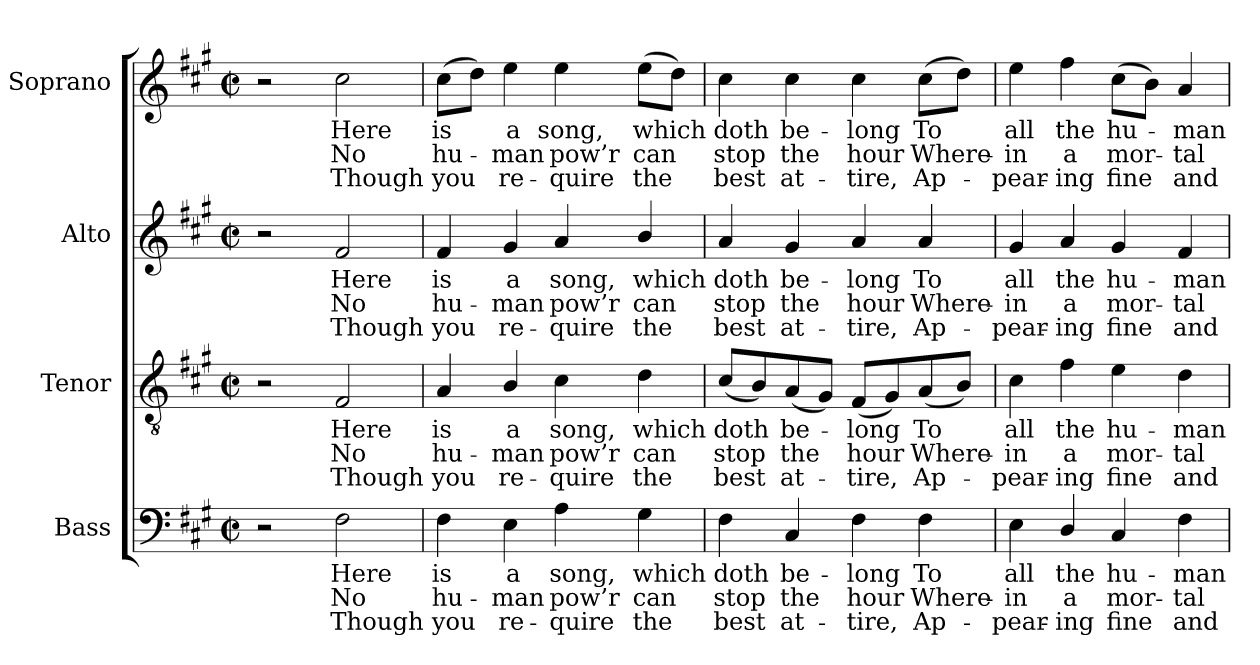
**kern	**text	**text	**text	**kern	**text	**text	**text	**kern	**text	**text	**text	**kern	**text	**text	**text
*part4	*part4	*part4	*part4	*part3	*part3	*part3	*part3	*part2	*part2	*part2	*part2	*part1	*part1	*part1	*part1
*staff4	*staff4	*staff4	*staff4	*staff3	*staff3	*staff3	*staff3	*staff2	*staff2	*staff2	*staff2	*staff1	*staff1	*staff1	*staff1
*I"Bass	*	*	*	*I"Tenor	*	*	*	*I"Alto	*	*	*	*I"Soprano	*	*	*
*I'B.	*	*	*	*I'T.	*	*	*	*I'A.	*	*	*	*I'S.	*	*	*
!!LO:PB:g=z
*clefF4	*	*	*	*clefGv2	*	*	*	*clefG2	*	*	*	*clefG2	*	*	*
*	*	*	*	*ITrd7c12	*	*	*	*	*	*	*	*	*	*	*
*k[f#c#g#]	*	*	*	*k[f#c#g#]	*	*	*	*k[f#c#g#]	*	*	*	*k[f#c#g#]	*	*	*
*f#:	*	*	*	*f#:	*	*	*	*f#:	*	*	*	*f#:	*	*	*
*M2/2	*	*	*	*M2/2	*	*	*	*M2/2	*	*	*	*M2/2	*	*	*
*met(c|)	*	*	*	*met(c|)	*	*	*	*met(c|)	*	*	*	*met(c|)	*	*	*
=1	=1	=1	=1	=1	=1	=1	=1	=1	=1	=1	=1	=1	=1	=1	=1
2r	.	.	.	2r	.	.	.	2r	.	.	.	2r	.	.	.
!	!LO:LY:b:color=#000000	!LO:LY:b:color=#000000	!LO:LY:b:color=#000000	!	!	!	!	!	!	!	!	!	!	!	!
!	!	!	!	!	!LO:LY:b:color=#000000	!LO:LY:b:color=#000000	!LO:LY:b:color=#000000	!	!	!	!	!	!	!	!
!	!	!	!	!	!	!	!	!	!LO:LY:b:color=#000000	!LO:LY:b:color=#000000	!LO:LY:b:color=#000000	!	!	!	!
!	!	!	!	!	!	!	!	!	!	!	!	!	!LO:LY:b:color=#000000	!LO:LY:b:color=#000000	!LO:LY:b:color=#000000
2F#i\	Here	No	Though	2FF#i/	Here	No	Though	2f#i/	Here	No	Though	2cc#i\	Here	No	Though
=2	=2	=2	=2	=2	=2	=2	=2	=2	=2	=2	=2	=2	=2	=2	=2
!	!LO:LY:b:color=#000000	!LO:LY:b:color=#000000	!LO:LY:b:color=#000000	!	!	!	!	!	!	!	!	!	!	!	!
!	!	!	!	!	!LO:LY:b:color=#000000	!LO:LY:b:color=#000000	!LO:LY:b:color=#000000	!	!	!	!	!	!	!	!
!	!	!	!	!	!	!	!	!	!LO:LY:b:color=#000000	!LO:LY:b:color=#000000	!LO:LY:b:color=#000000	!	!	!	!
!	!	!	!	!	!	!	!	!	!	!	!	!	!LO:LY:b:color=#000000	!LO:LY:b:color=#000000	!LO:LY:b:color=#000000
4F#i\	is	hu-	you	4AAi/	is	hu-	you	4f#i/	is	hu-	you	(8cc#i\L	is	hu-	you
.	.	.	.	.	.	.	.	.	.	.	.	8ddi\J)	.	.	.
!	!LO:LY:b:color=#000000	!LO:LY:b:color=#000000	!LO:LY:b:color=#000000	!	!	!	!	!	!	!	!	!	!	!	!
!	!	!	!	!	!LO:LY:b:color=#000000	!LO:LY:b:color=#000000	!LO:LY:b:color=#000000	!	!	!	!	!	!	!	!
!	!	!	!	!	!	!	!	!	!LO:LY:b:color=#000000	!LO:LY:b:color=#000000	!LO:LY:b:color=#000000	!	!	!	!
!	!	!	!	!	!	!	!	!	!	!	!	!	!LO:LY:b:color=#000000	!LO:LY:b:color=#000000	!LO:LY:b:color=#000000
4Ei\	a	-man	re-	4BBi/	a	-man	re-	4g#i/	a	-man	re-	4eei\	a	-man	re-
!	!LO:LY:b:color=#000000	!LO:LY:b:color=#000000	!LO:LY:b:color=#000000	!	!	!	!	!	!	!	!	!	!	!	!
!	!	!	!	!	!LO:LY:b:color=#000000	!LO:LY:b:color=#000000	!LO:LY:b:color=#000000	!	!	!	!	!	!	!	!
!	!	!	!	!	!	!	!	!	!LO:LY:b:color=#000000	!LO:LY:b:color=#000000	!LO:LY:b:color=#000000	!	!	!	!
!	!	!	!	!	!	!	!	!	!	!	!	!	!LO:LY:b:color=#000000	!LO:LY:b:color=#000000	!LO:LY:b:color=#000000
4Ai\	song,	pow’r	-quire	4C#i\	song,	pow’r	-quire	4ai/	song,	pow’r	-quire	4eei\	song,	pow’r	-quire
!	!LO:LY:b:color=#000000	!LO:LY:b:color=#000000	!LO:LY:b:color=#000000	!	!	!	!	!	!	!	!	!	!	!	!
!	!	!	!	!	!LO:LY:b:color=#000000	!LO:LY:b:color=#000000	!LO:LY:b:color=#000000	!	!	!	!	!	!	!	!
!	!	!	!	!	!	!	!	!	!LO:LY:b:color=#000000	!LO:LY:b:color=#000000	!LO:LY:b:color=#000000	!	!	!	!
!	!	!	!	!	!	!	!	!	!	!	!	!	!LO:LY:b:color=#000000	!LO:LY:b:color=#000000	!LO:LY:b:color=#000000
4G#i\	which	can	the	4Di\	which	can	the	4bi/	which	can	the	(8eei\L	which	can	the
.	.	.	.	.	.	.	.	.	.	.	.	8ddi\J)	.	.	.
=3	=3	=3	=3	=3	=3	=3	=3	=3	=3	=3	=3	=3	=3	=3	=3
!	!LO:LY:b:color=#000000	!LO:LY:b:color=#000000	!LO:LY:b:color=#000000	!	!	!	!	!	!	!	!	!	!	!	!
!	!	!	!	!	!LO:LY:b:color=#000000	!LO:LY:b:color=#000000	!LO:LY:b:color=#000000	!	!	!	!	!	!	!	!
!	!	!	!	!	!	!	!	!	!LO:LY:b:color=#000000	!LO:LY:b:color=#000000	!LO:LY:b:color=#000000	!	!	!	!
!	!	!	!	!	!	!	!	!	!	!	!	!	!LO:LY:b:color=#000000	!LO:LY:b:color=#000000	!LO:LY:b:color=#000000
4F#i\	doth	stop	best	(8C#i/L	doth	stop	best	4ai/	doth	stop	best	4cc#i\	doth	stop	best
.	.	.	.	8BBi/)	.	.	.	.	.	.	.	.	.	.	.
!	!LO:LY:b:color=#000000	!LO:LY:b:color=#000000	!LO:LY:b:color=#000000	!	!	!	!	!	!	!	!	!	!	!	!
!	!	!	!	!	!LO:LY:b:color=#000000	!LO:LY:b:color=#000000	!LO:LY:b:color=#000000	!	!	!	!	!	!	!	!
!	!	!	!	!	!	!	!	!	!LO:LY:b:color=#000000	!LO:LY:b:color=#000000	!LO:LY:b:color=#000000	!	!	!	!
!	!	!	!	!	!	!	!	!	!	!	!	!	!LO:LY:b:color=#000000	!LO:LY:b:color=#000000	!LO:LY:b:color=#000000
4C#i/	be-	the	at-	(8AAi/	be-	the	at-	4g#i/	be-	the	at-	4cc#i\	be-	the	at-
.	.	.	.	8GG#i/J)	.	.	.	.	.	.	.	.	.	.	.
!	!LO:LY:b:color=#000000	!LO:LY:b:color=#000000	!LO:LY:b:color=#000000	!	!	!	!	!	!	!	!	!	!	!	!
!	!	!	!	!	!LO:LY:b:color=#000000	!LO:LY:b:color=#000000	!LO:LY:b:color=#000000	!	!	!	!	!	!	!	!
!	!	!	!	!	!	!	!	!	!LO:LY:b:color=#000000	!LO:LY:b:color=#000000	!LO:LY:b:color=#000000	!	!	!	!
!	!	!	!	!	!	!	!	!	!	!	!	!	!LO:LY:b:color=#000000	!LO:LY:b:color=#000000	!LO:LY:b:color=#000000
4F#i\	-long	hour	-tire,	(8FF#i/L	-long	hour	-tire,	4ai/	-long	hour	-tire,	4cc#i\	-long	hour	-tire,
.	.	.	.	8GG#i/)	.	.	.	.	.	.	.	.	.	.	.
!	!LO:LY:b:color=#000000	!LO:LY:b:color=#000000	!LO:LY:b:color=#000000	!	!	!	!	!	!	!	!	!	!	!	!
!	!	!	!	!	!LO:LY:b:color=#000000	!LO:LY:b:color=#000000	!LO:LY:b:color=#000000	!	!	!	!	!	!	!	!
!	!	!	!	!	!	!	!	!	!LO:LY:b:color=#000000	!LO:LY:b:color=#000000	!LO:LY:b:color=#000000	!	!	!	!
!	!	!	!	!	!	!	!	!	!	!	!	!	!LO:LY:b:color=#000000	!LO:LY:b:color=#000000	!LO:LY:b:color=#000000
4F#i\	To	Where-	Ap-	(8AAi/	To	Where-	Ap-	4ai/	To	Where-	Ap-	(8cc#i\L	To	Where-	Ap-
.	.	.	.	8BBi/J)	.	.	.	.	.	.	.	8ddi\J)	.	.	.
=4	=4	=4	=4	=4	=4	=4	=4	=4	=4	=4	=4	=4	=4	=4	=4
!	!LO:LY:b:color=#000000	!LO:LY:b:color=#000000	!LO:LY:b:color=#000000	!	!	!	!	!	!	!	!	!	!	!	!
!	!	!	!	!	!LO:LY:b:color=#000000	!LO:LY:b:color=#000000	!LO:LY:b:color=#000000	!	!	!	!	!	!	!	!
!	!	!	!	!	!	!	!	!	!LO:LY:b:color=#000000	!LO:LY:b:color=#000000	!LO:LY:b:color=#000000	!	!	!	!
!	!	!	!	!	!	!	!	!	!	!	!	!	!LO:LY:b:color=#000000	!LO:LY:b:color=#000000	!LO:LY:b:color=#000000
4Ei\	all	-in	-pear-	4C#i\	all	-in	-pear-	4g#i/	all	-in	-pear-	4eei\	all	-in	-pear-
!	!LO:LY:b:color=#000000	!LO:LY:b:color=#000000	!LO:LY:b:color=#000000	!	!	!	!	!	!	!	!	!	!	!	!
!	!	!	!	!	!LO:LY:b:color=#000000	!LO:LY:b:color=#000000	!LO:LY:b:color=#000000	!	!	!	!	!	!	!	!
!	!	!	!	!	!	!	!	!	!LO:LY:b:color=#000000	!LO:LY:b:color=#000000	!LO:LY:b:color=#000000	!	!	!	!
!	!	!	!	!	!	!	!	!	!	!	!	!	!LO:LY:b:color=#000000	!LO:LY:b:color=#000000	!LO:LY:b:color=#000000
4Di/	the	a	-ing	4F#i\	the	a	-ing	4ai/	the	a	-ing	4ff#i\	the	a	-ing
!	!LO:LY:b:color=#000000	!LO:LY:b:color=#000000	!LO:LY:b:color=#000000	!	!	!	!	!	!	!	!	!	!	!	!
!	!	!	!	!	!LO:LY:b:color=#000000	!LO:LY:b:color=#000000	!LO:LY:b:color=#000000	!	!	!	!	!	!	!	!
!	!	!	!	!	!	!	!	!	!LO:LY:b:color=#000000	!LO:LY:b:color=#000000	!LO:LY:b:color=#000000	!	!	!	!
!	!	!	!	!	!	!	!	!	!	!	!	!	!LO:LY:b:color=#000000	!LO:LY:b:color=#000000	!LO:LY:b:color=#000000
4C#i/	hu-	mor-	fine	4Ei\	hu-	mor-	fine	4g#i/	hu-	mor-	fine	(8cc#i\L	hu-	mor-	fine
.	.	.	.	.	.	.	.	.	.	.	.	8bi\J)	.	.	.
!	!LO:LY:b:color=#000000	!LO:LY:b:color=#000000	!LO:LY:b:color=#000000	!	!	!	!	!	!	!	!	!	!	!	!
!	!	!	!	!	!LO:LY:b:color=#000000	!LO:LY:b:color=#000000	!LO:LY:b:color=#000000	!	!	!	!	!	!	!	!
!	!	!	!	!	!	!	!	!	!LO:LY:b:color=#000000	!LO:LY:b:color=#000000	!LO:LY:b:color=#000000	!	!	!	!
!	!	!	!	!	!	!	!	!	!	!	!	!	!LO:LY:b:color=#000000	!LO:LY:b:color=#000000	!LO:LY:b:color=#000000
4F#i\	-man	-tal	and	4Di\	-man	-tal	and	4f#i/	-man	-tal	and	4ai/	-man	-tal	and
=	=	=	=	=	=	=	=	=	=	=	=	=	=	=	=
*-	*-	*-	*-	*-	*-	*-	*-	*-	*-	*-	*-	*-	*-	*-	*-
